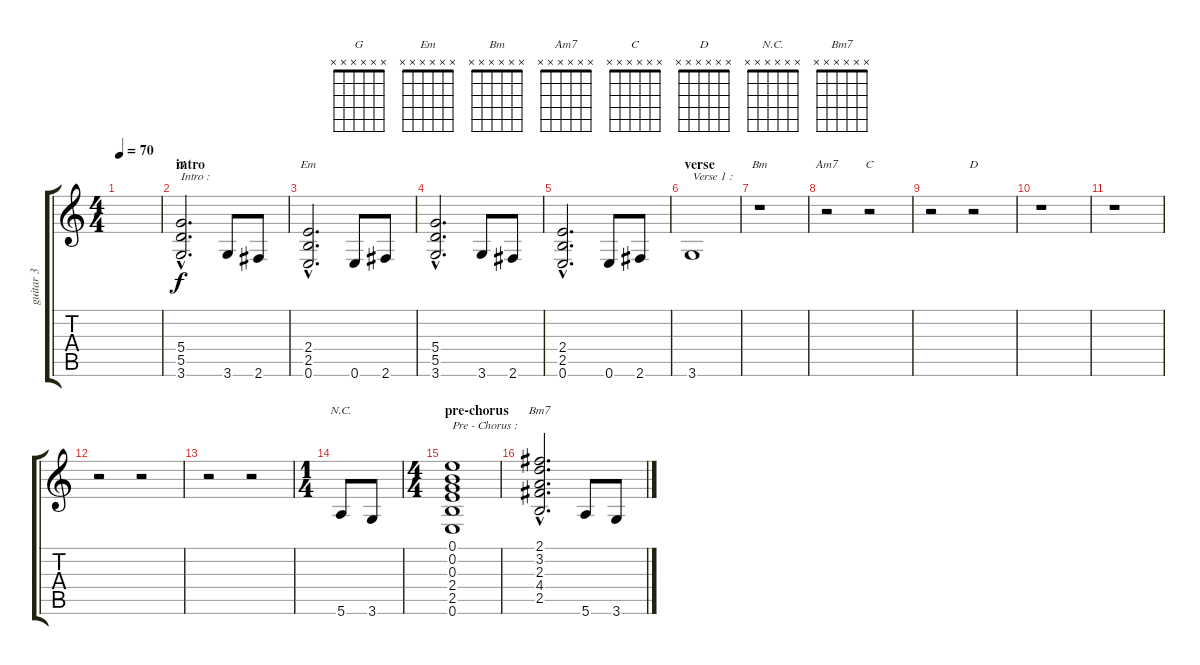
\track ("guitar 3" "guitar 3") {instrument overdrivenguitar}
\staff {score tabs}
\tuning (E4 B3 G3 D3 A2 E2) {hide}
\chord ("G" x x x x x x) {firstfret 0}
\chord ("Em" x x x x x x) {firstfret 0}
\chord ("Bm" x x x x x x) {firstfret 0}
\chord ("Am7" x x x x x x) {firstfret 0}
\chord ("C" x x x x x x) {firstfret 0}
\chord ("D" x x x x x x) {firstfret 0}
\chord ("N.C." x x x x x x) {firstfret 0}
\chord ("Bm7" x x x x x x) {firstfret 0}
\ts (4 4)
\tempo 70
\clef g2
\ks c
|
\section ("" "intro")
(5.4{hac} 5.5{hac} 3.6{hac}).2{d ch "G" txt "Intro :"} 3.6.8 2.6.8 |
(2.4{hac} 2.5{hac} 0.6{hac}).2{d ch "Em"} 0.6.8 2.6.8 |
(5.4{hac} 5.5{hac} 3.6{hac}).2{d} 3.6.8 2.6.8 |
(2.4{hac} 2.5{hac} 0.6{hac}).2{d} 0.6.8 2.6.8 |
\section ("" "verse")
3.6.1{txt "Verse 1 :"} |
r.1{ch "Bm"} |
r.2{ch "Am7"} r.2{ch "C"} |
r.2 r.2{ch "D"} |
r.1 |
r.1 |
r.2 r.2 |
r.2 r.2 |
\ts (1 4)
5.6.8{ch "N.C."} 3.6.8 |
\ts (4 4)
\section ("" "pre-chorus")
(0.1 0.2 0.3 2.4 2.5 0.6).1{txt "Pre - Chorus :"} |
(2.1{hac} 3.2{hac} 2.3{hac} 4.4{hac} 2.5{hac}).2{d ch "Bm7"} 5.6.8 3.6.8
